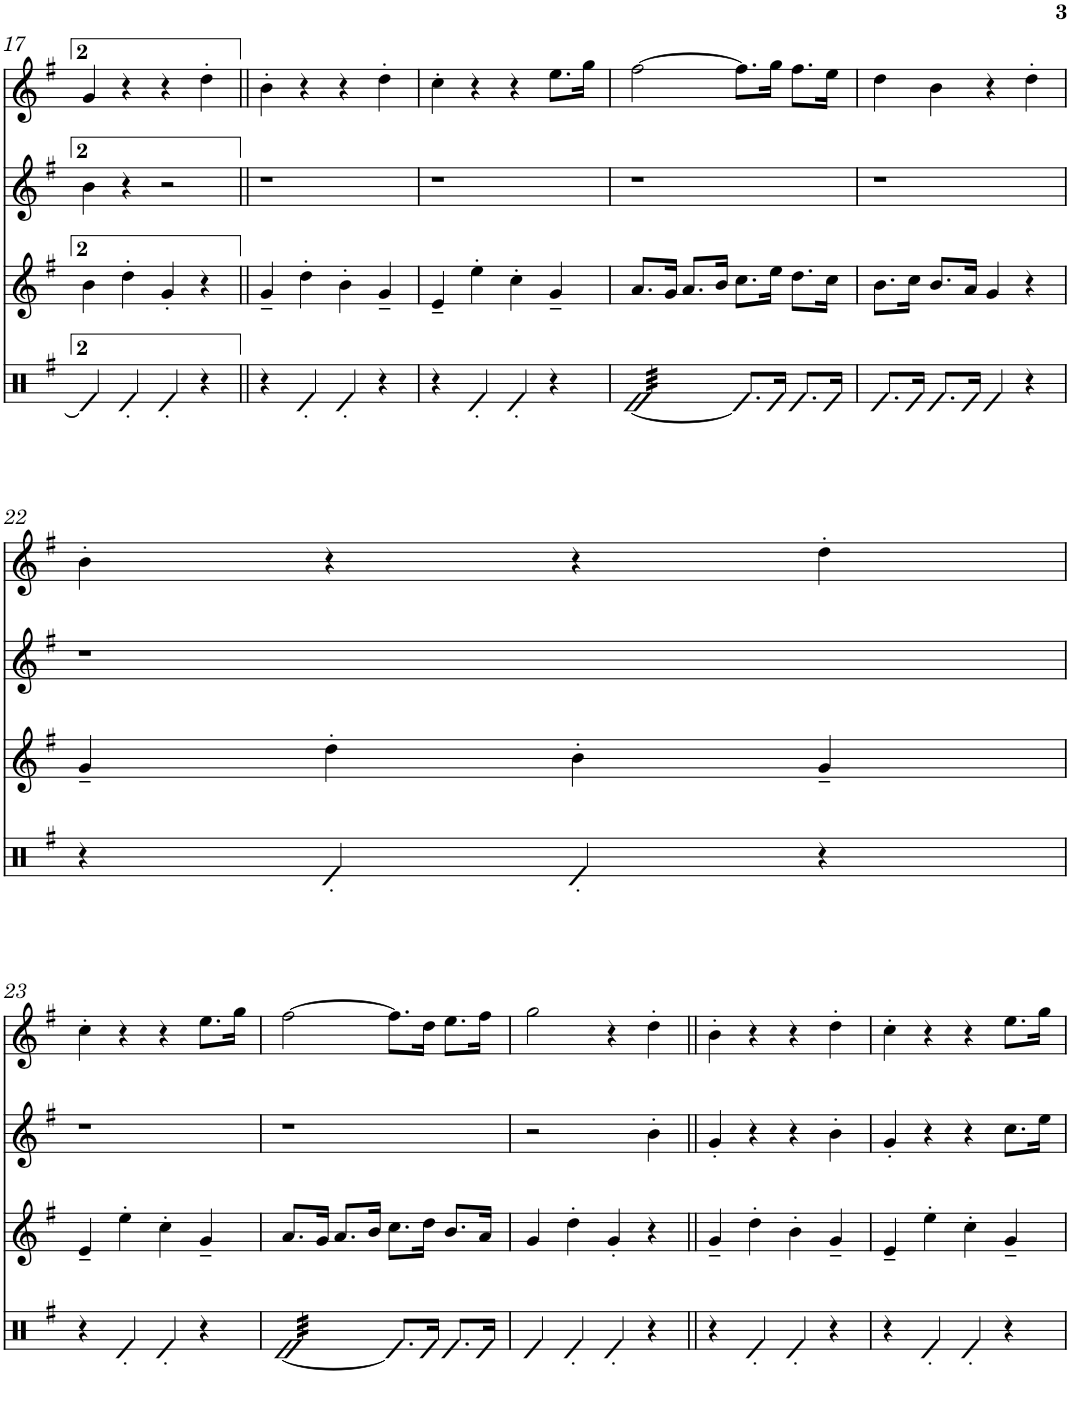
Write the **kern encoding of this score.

**kern	**kern	**kern	**kern
*part4	*part3	*part2	*part1
*staff4	*staff3	*staff2	*staff1
*I"Timbal	*I"Gralla 3	*I"Gralla 2	*I"Gralla 1
!!LO:PB:g=z
*clefX	*clefG2	*clefG2	*clefG2
*	*Trd8c14	*	*Trd1c2
*k[f#]	*k[f#]	*k[f#]	*k[f#]
*M4/4	*M4/4	*M4/4	*M4/4
=17	=17	=17	=17
4e/]	4b\	4b\	4g/
4e'/	4dd'\	4r	4r
4e'/	4g'/	2r	4r
4r	4r	.	4dd'\
=18||	=18||	=18||	=18||
4r	4g~/	1r	4b'\
4e'/	4dd'\	.	4r
4e'/	4b'\	.	4r
4r	4g~/	.	4dd'\
=19	=19	=19	=19
4r	4e~/	1r	4cc'\
4e'/	4ee'\	.	4r
4e'/	4cc'\	.	4r
4r	4g~/	.	8.ee\L
.	.	.	16gg\Jk
=20	=20	=20	=20
*tremolo	*	*	*
[32e/LLL	8.a/L	1r	[2ff#\
32e/	.	.	.
32e/	.	.	.
32e/	.	.	.
32e/	.	.	.
32e/	.	.	.
32e/	16g/Jk	.	.
32e/	.	.	.
32e/	8.a/L	.	.
32e/	.	.	.
32e/	.	.	.
32e/	.	.	.
32e/	.	.	.
32e/	.	.	.
32e/	16b/Jk	.	.
32e/JJJ	.	.	.
*Xtremolo	*	*	*
8.e/L]	8.cc\L	.	8.ff#\L]
16e/Jk	16ee\Jk	.	16gg\Jk
8.e/L	8.dd\L	.	8.ff#\L
16e/Jk	16cc\Jk	.	16ee\Jk
=21	=21	=21	=21
8.e/L	8.b\L	1r	4dd\
16e/Jk	16cc\Jk	.	.
8.e/L	8.b/L	.	4b\
16e/Jk	16a/Jk	.	.
4e/	4g/	.	4r
4r	4r	.	4dd'\
!!LO:LB:g=z
=22	=22	=22	=22
4r	4g~/	1r	4b'\
4e'/	4dd'\	.	4r
4e'/	4b'\	.	4r
4r	4g~/	.	4dd'\
!!LO:LB:g=z
=23	=23	=23	=23
4r	4e~/	1r	4cc'\
4e'/	4ee'\	.	4r
4e'/	4cc'\	.	4r
4r	4g~/	.	8.ee\L
.	.	.	16gg\Jk
=24	=24	=24	=24
*tremolo	*	*	*
[32e/LLL	8.a/L	1r	[2ff#\
32e/	.	.	.
32e/	.	.	.
32e/	.	.	.
32e/	.	.	.
32e/	.	.	.
32e/	16g/Jk	.	.
32e/	.	.	.
32e/	8.a/L	.	.
32e/	.	.	.
32e/	.	.	.
32e/	.	.	.
32e/	.	.	.
32e/	.	.	.
32e/	16b/Jk	.	.
32e/JJJ	.	.	.
*Xtremolo	*	*	*
8.e/L]	8.cc\L	.	8.ff#\L]
16e/Jk	16dd\Jk	.	16dd\Jk
8.e/L	8.b/L	.	8.ee\L
16e/Jk	16a/Jk	.	16ff#\Jk
=25	=25	=25	=25
4e/	4g/	2r	2gg\
4e'/	4dd'\	.	.
4e'/	4g'/	4ryy	4r
4r	4r	4b'\	4dd'\
=26||	=26||	=26||	=26||
4r	4g~/	4g'/	4b'\
4e'/	4dd'\	4r	4r
4e'/	4b'\	4r	4r
4r	4g~/	4b'\	4dd'\
=27	=27	=27	=27
4r	4e~/	4g'/	4cc'\
4e'/	4ee'\	4r	4r
4e'/	4cc'\	4r	4r
4r	4g~/	8.cc\L	8.ee\L
.	.	16ee\Jk	16gg\Jk
=	=	=	=
*-	*-	*-	*-
